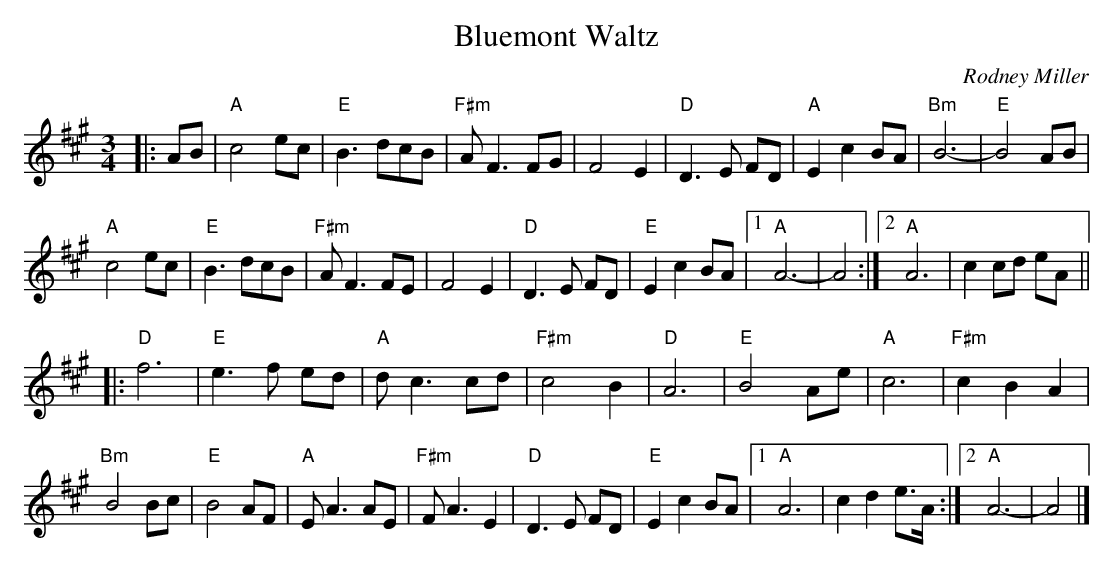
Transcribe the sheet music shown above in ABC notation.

X:1
T: Bluemont Waltz
C: Rodney Miller
M: 3/4
L: 1/8
K: A
|:AB|\
"A"c4ec|"E"B3dcB|"F#m"AF3FG|F4E2|\
"D"D3E FD|"A"E2c2BA|"Bm"B6-|"E"B4AB|
"A"c4ec|"E"B3dcB|"F#m"AF3FE|F4E2|\
"D"D3E FD|"E"E2c2BA|1\
"A"A6-|A4:|2\
"A"A6|c2cd eA||
|:\
"D"f6|"E"e3f ed|"A"dc3cd|"F#m"c4B2|\
"D"A6|"E"B4Ae|"A"c6|"F#m"c2B2A2|
"Bm"B4Bc|"E"B4AF|"A"EA3AE|"F#m"FA3E2|\
"D"D3E FD|"E"E2c2BA|1\
"A"A6|c2d2e>A:|2\
"A"A6-|A4|]
